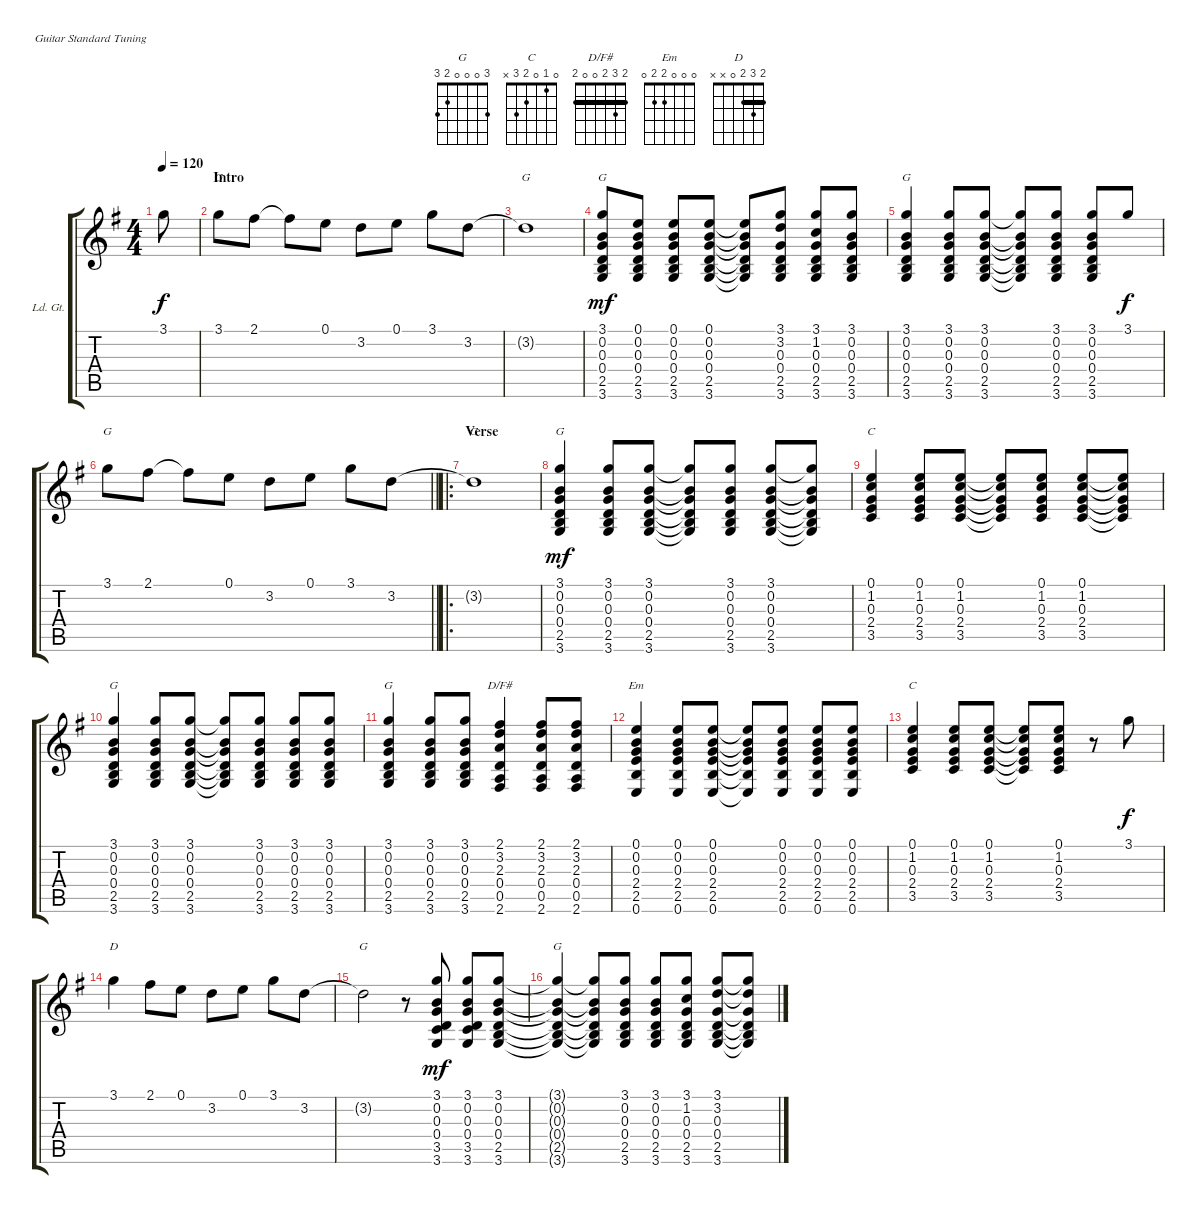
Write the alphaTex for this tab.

\defaultSystemsLayout 4
\bracketExtendMode groupsimilarinstruments
\useSystemSignSeparator
\multiTrackTrackNamePolicy allsystems
\firstSystemTrackNameOrientation horizontal
\otherSystemsTrackNameOrientation horizontal
\track ("Lead Guitar" "Ld. Gt.") {multiBarRest instrument guitarharmonics}
\staff {score tabs}
\tuning (E4 B3 G3 D3 A2 E2)
\chord ("G" 3 3 4 5 5 3) {barre (3 3)}
\chord ("G" 3 0 0 0 2 3)
\chord ("C" 0 1 0 2 3 x)
\chord ("D/F#" 2 3 2 0 0 2) {barre 2}
\chord ("Em" 0 0 0 2 2 0)
\chord ("D" 2 3 2 0 x x) {barre 2}
\ts (4 4)
\ac
\tempo 120
\clef g2
\ks g
3.1.8{dy f instrument guitarharmonics} |
\section ("" "Intro")
3.1.8{ch "G"} 2.1.8 2.1{t}.8 0.1.8 3.2.8 0.1.8 3.1.8 3.2.8 |
3.2{t}.1{ch "G"} |
(3.6 2.5 0.4 0.3 0.2 3.1).8{ch "G" dy mf} (3.6 2.5 0.4 0.3 0.2 0.1).8 (3.6 2.5 0.4 0.3 0.2 0.1).8 (3.6 2.5 0.4 0.3 0.2 0.1).8 (3.6{t} 2.5{t} 0.4{t} 0.3{t} 0.2{t} 0.1{t}).8 (3.6 2.5 0.4 0.3 3.1 3.2).8 (3.6 2.5 0.4 0.3 3.1 1.2).8 (3.6 2.5 0.4 0.3 0.2 3.1).8 |
(3.6 2.5 0.4 0.3 0.2 3.1).4{ch "G"} (3.6 2.5 0.4 0.3 0.2 3.1).8 (3.6 2.5 0.4 0.3 0.2 3.1).8 (3.6{t} 2.5{t} 0.4{t} 0.3{t} 0.2{t} 3.1{t}).8 (3.6 2.5 0.4 0.3 0.2 3.1).8 (3.6 2.5 0.4 0.3 0.2 3.1).8 3.1.8{dy f} |
\barLineRight lightlight
3.1.8{ch "G"} 2.1.8 2.1{t}.8 0.1.8 3.2.8 0.1.8 3.1.8 3.2.8 |
\ro
\section ("" "Verse")
3.2{t}.1{ch "G"} |
(3.6 2.5 0.4 0.3 0.2 3.1).4{ch "G" dy mf} (3.6 2.5 0.4 0.3 0.2 3.1).8 (3.6 2.5 0.4 0.3 0.2 3.1).8 (3.6{t} 2.5{t} 0.4{t} 0.3{t} 0.2{t} 3.1{t}).8 (3.6 2.5 0.4 0.3 0.2 3.1).8 (3.6 2.5 0.4 0.3 0.2 3.1).8 (3.6{t} 2.5{t} 0.4{t} 0.3{t} 0.2{t} 3.1{t}).8 |
(3.5 2.4 0.3 1.2 0.1).4{ch "C"} (3.5 2.4 0.3 1.2 0.1).8 (3.5 2.4 0.3 1.2 0.1).8 (3.5{t} 2.4{t} 0.3{t} 1.2{t} 0.1{t}).8 (3.5 2.4 0.3 1.2 0.1).8 (3.5 2.4 0.3 1.2 0.1).8 (3.5{t} 2.4{t} 0.3{t} 1.2{t} 0.1{t}).8 |
(3.6 2.5 0.4 0.3 0.2 3.1).4{ch "G"} (3.6 2.5 0.4 0.3 0.2 3.1).8 (3.6 2.5 0.4 0.3 0.2 3.1).8 (3.6{t} 2.5{t} 0.4{t} 0.3{t} 0.2{t} 3.1{t}).8 (3.6 2.5 0.4 0.3 0.2 3.1).8 (3.6 2.5 0.4 0.3 0.2 3.1).8 (3.6 2.5 0.4 0.3 0.2 3.1).8 |
(3.1 0.2 0.3 0.4 2.5 3.6).4{ch "G"} (3.1 0.2 0.3 0.4 2.5 3.6).8 (3.1 0.2 0.3 0.4 2.5 3.6).8 (2.1 3.2 2.3 0.4 0.5 2.6).4{ch "D/F#"} (2.1 3.2 2.3 0.4 0.5 2.6).8 (2.1 3.2 2.3 0.4 0.5 2.6).8 |
(0.1 0.2 0.3 2.4 2.5 0.6).4{ch "Em"} (0.1 0.2 0.3 2.4 2.5 0.6).8 (0.1 0.2 0.3 2.4 2.5 0.6).8 (0.1{t} 0.2{t} 0.3{t} 2.4{t} 2.5{t} 0.6{t}).8 (0.1 0.2 0.3 2.4 2.5 0.6).8 (0.1 0.2 0.3 2.4 2.5 0.6).8 (0.1 0.2 0.3 2.4 2.5 0.6).8 |
(1.2 0.3 2.4 3.5 0.1).4{ch "C"} (1.2 0.3 2.4 3.5 0.1).8 (1.2 0.3 2.4 3.5 0.1).8 (1.2{t} 0.3{t} 2.4{t} 3.5{t} 0.1{t}).8 (1.2 0.3 2.4 3.5 0.1).8 r.8 3.1.8{dy f} |
3.1.4{ch "D"} 2.1.8 0.1.8 3.2.8 0.1.8 3.1.8 3.2.8 |
3.2{t}.2{ch "G"} r.8 (3.6 3.5 0.4 0.3 0.2 3.1).8{dy mf} (3.6 3.5 0.4 0.3 0.2 3.1).8 (3.6 2.5 0.4 0.3 0.2 3.1).8 |
(3.6{t} 2.5{t} 0.4{t} 0.3{t} 0.2{t} 3.1{t}).4{ch "G"} (3.6{t} 2.5{t} 0.4{t} 0.3{t} 0.2{t} 3.1{t}).8 (3.6 2.5 0.4 0.3 0.2 3.1).8 (3.6 2.5 0.4 0.3 0.2 3.1).8 (3.6 2.5 0.4 0.3 1.2 3.1).8 (3.6 2.5 0.4 0.3 3.2 3.1).8 (3.6{t} 2.5{t} 0.4{t} 0.3{t} 3.2{t} 3.1{t}).8
